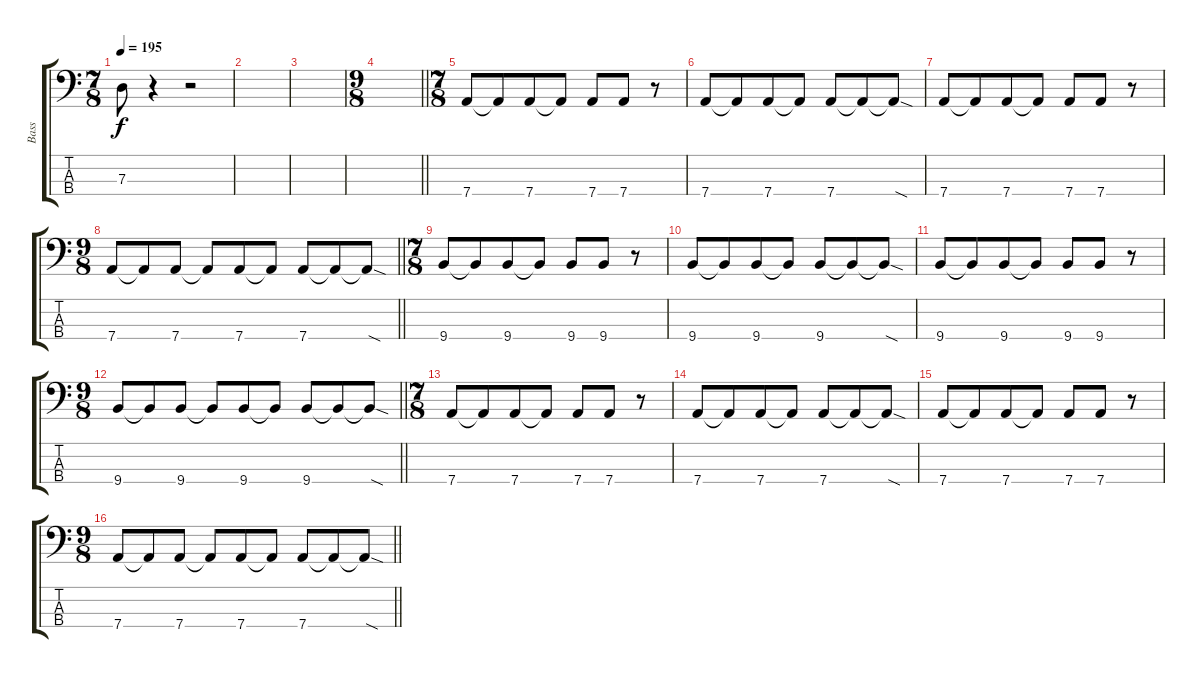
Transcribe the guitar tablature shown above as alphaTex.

\track ("Bass" "Bass") {instrument electricbassfinger}
\staff {score tabs}
\tuning (F2 C2 G1 D1) {hide}
\ts (7 8)
\tempo 195
\clef f4
\ks c
7.3.8{dy f} r.4 r.2 |
|
|
\ts (9 8)
\barLineRight lightlight
|
\ts (7 8)
7.4.8 7.4{t}.8 7.4.8 7.4{t}.8 7.4.8 7.4.8 r.8 |
7.4.8 7.4{t}.8 7.4.8 7.4{t}.8 7.4.8 7.4{t}.8 7.4{sod t}.8 |
7.4.8 7.4{t}.8 7.4.8 7.4{t}.8 7.4.8 7.4.8 r.8 |
\ts (9 8)
\barLineRight lightlight
7.4.8 7.4{t}.8 7.4.8 7.4{t}.8 7.4.8 7.4{t}.8 7.4.8 7.4{t}.8 7.4{sod t}.8 |
\ts (7 8)
9.4.8 9.4{t}.8 9.4.8 9.4{t}.8 9.4.8 9.4.8 r.8 |
9.4.8 9.4{t}.8 9.4.8 9.4{t}.8 9.4.8 9.4{t}.8 9.4{sod t}.8 |
9.4.8 9.4{t}.8 9.4.8 9.4{t}.8 9.4.8 9.4.8 r.8 |
\ts (9 8)
\barLineRight lightlight
9.4.8 9.4{t}.8 9.4.8 9.4{t}.8 9.4.8 9.4{t}.8 9.4.8 9.4{t}.8 9.4{sod t}.8 |
\ts (7 8)
7.4.8 7.4{t}.8 7.4.8 7.4{t}.8 7.4.8 7.4.8 r.8 |
7.4.8 7.4{t}.8 7.4.8 7.4{t}.8 7.4.8 7.4{t}.8 7.4{sod t}.8 |
7.4.8 7.4{t}.8 7.4.8 7.4{t}.8 7.4.8 7.4.8 r.8 |
\ts (9 8)
\barLineRight lightlight
7.4.8 7.4{t}.8 7.4.8 7.4{t}.8 7.4.8 7.4{t}.8 7.4.8 7.4{t}.8 7.4{sod t}.8
